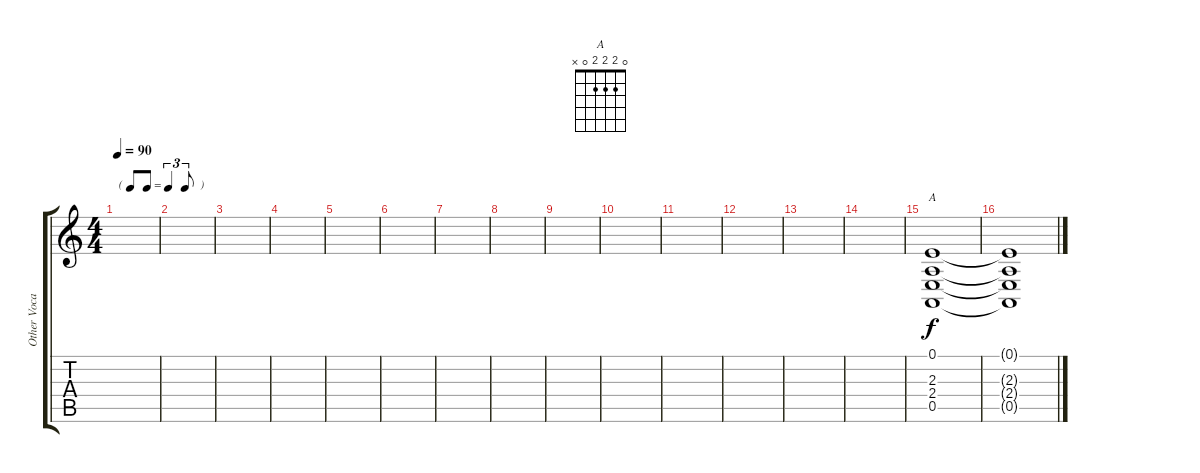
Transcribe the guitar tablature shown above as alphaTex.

\track ("Other Vocals" "Other Voca") {instrument voiceoohs}
\staff {score tabs}
\tuning (E4 B3 G3 D3 A2 E2) {hide}
\chord ("A" 0 2 2 2 0 x)
\ts (4 4)
\tf triplet8th
\tempo 90
\clef g2
\ks c
|
|
|
|
|
|
|
|
|
|
|
|
|
|
(0.1 2.3 2.4 0.5).1{ch "A"} |
(0.1{t} 2.3{t} 2.4{t} 0.5{t}).1
